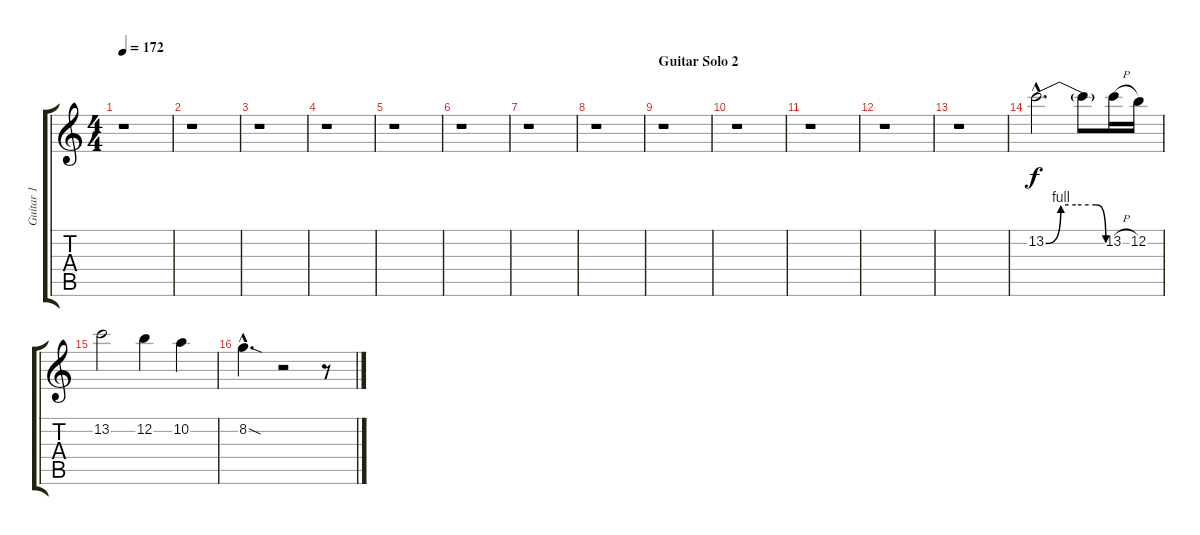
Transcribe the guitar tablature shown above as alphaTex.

\track ("Guitar 1" "Guitar 1") {instrument acousticguitarsteel}
\staff {score tabs}
\tuning (E4 B3 G3 D3 A2 E2) {hide}
\ts (4 4)
\section ("" "")
\tempo 172
\clef g2
\ks c
r.1{dy f} |
r.1 |
r.1 |
r.1 |
r.1 |
r.1 |
r.1 |
r.1 |
\section ("" "Guitar Solo 2")
r.1 |
r.1 |
r.1 |
r.1 |
r.1 |
13.2{be (custom 0 0 15 4 30 4 50 4 60 0) hac}.2{d volume 11 instrument distortionguitar} 13.2{t}.8 13.2{h}.16 12.2.16 |
13.2.2 12.2.4 10.2.4 |
\section ("" "")
8.2{sod hac}.4{d} r.2 r.8
